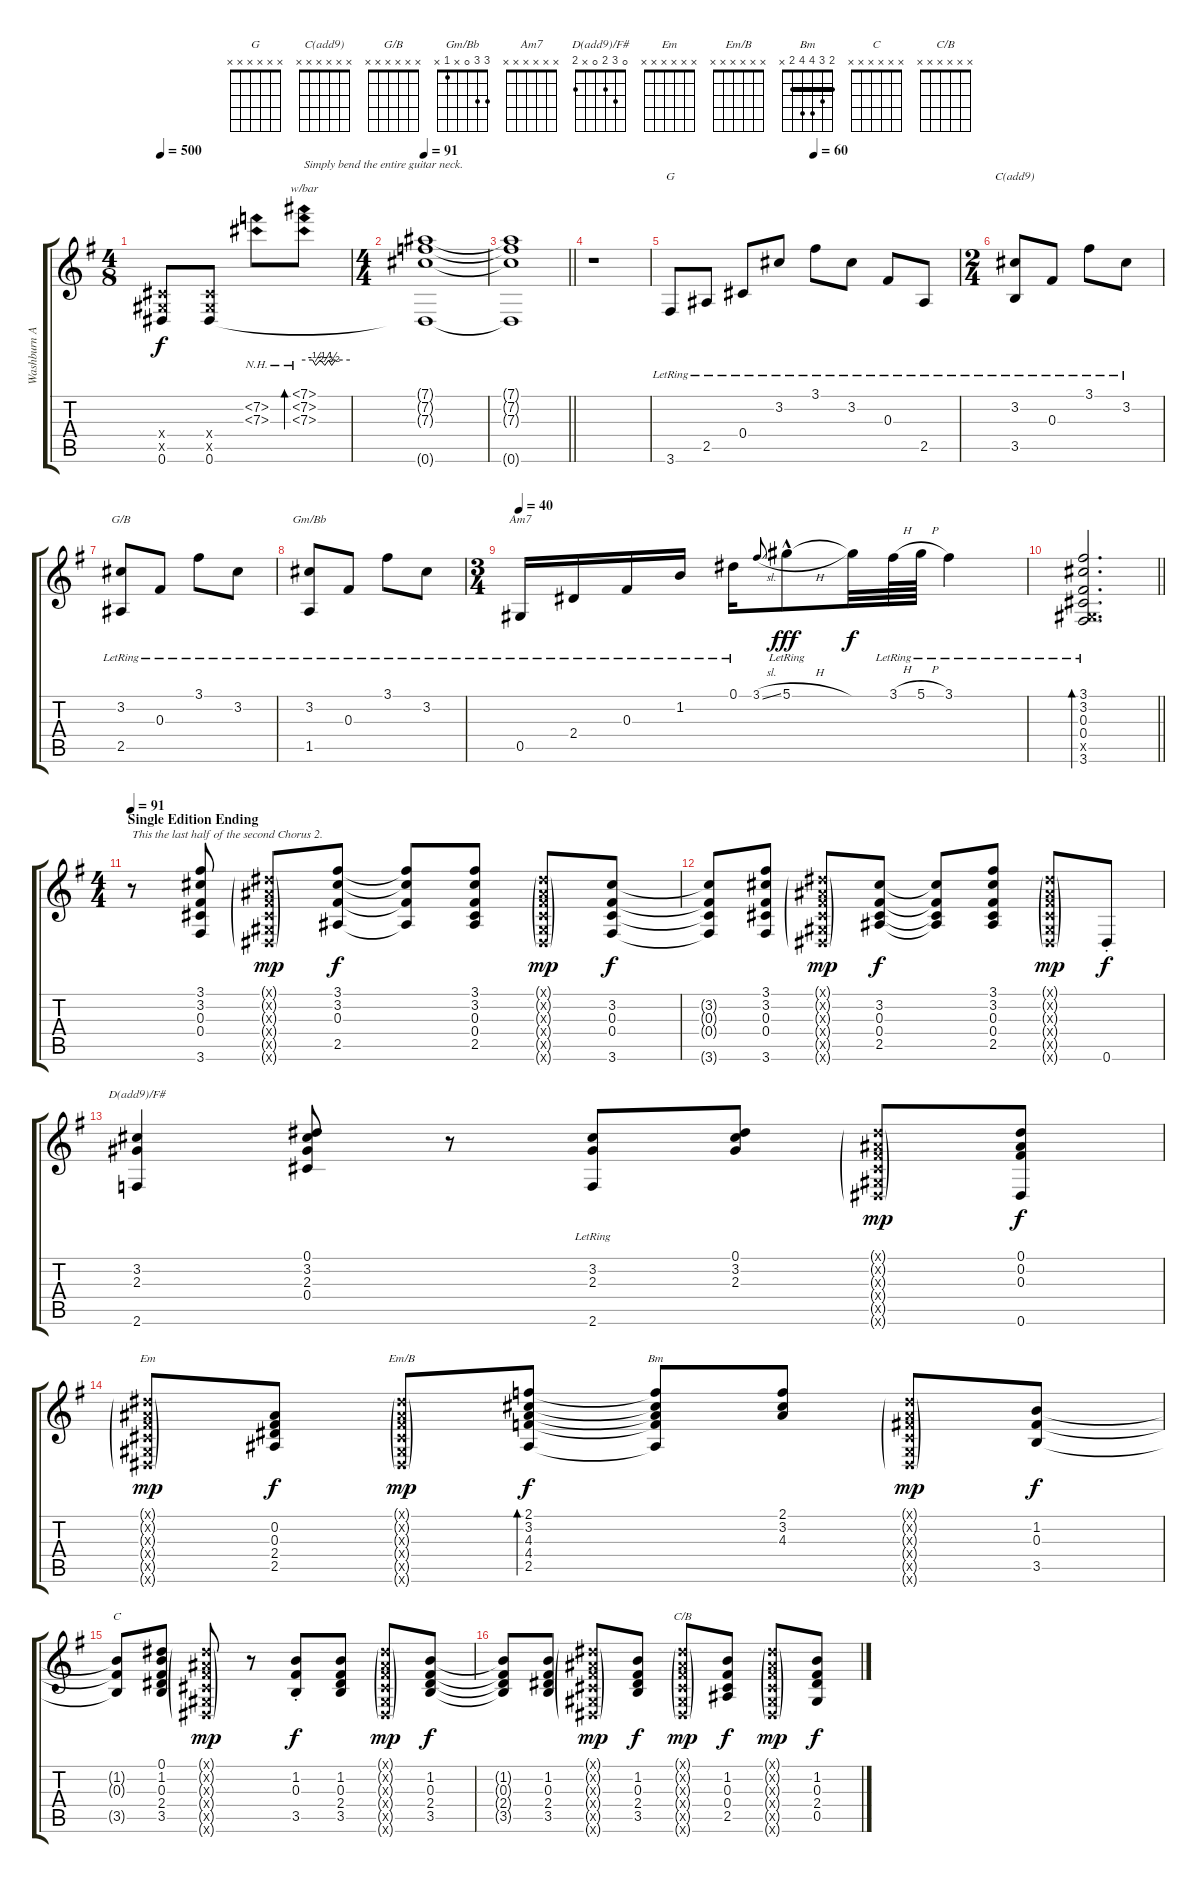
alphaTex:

\track ("Washburn Acoustic" "Washburn A") {instrument acousticguitarsteel}
\staff {score tabs}
\tuning (Eb4 Bb3 Gb3 Db3 Ab2 Eb2) {hide}
\chord ("G" x x x x x x)
\chord ("C(add9)" x x x x x x)
\chord ("G/B" x x x x x x)
\chord ("Gm/Bb" 3 3 0 x 1 x)
\chord ("Am7" x x x x x x)
\chord ("D(add9)/F#" 0 3 2 0 x 2)
\chord ("Em" x x x x x x)
\chord ("Em/B" x x x x x x)
\chord ("Bm" 2 3 4 4 2 x) {barre 2}
\chord ("C" x x x x x x)
\chord ("C/B" x x x x x x)
\ts (4 8)
\tempo 500
\clef g2
\ks g
(0.4{x} 0.5{x} 0.6).8{dy f} (0.4{x} 0.5{x} 0.6).8 (7.2{nh} 7.3{nh}).8 (7.1{nh} 7.2{nh} 7.3{nh}).8{tbe (custom default 0 0 11 0 15 -2 21 0 27 -2 32 0 36 -2 41 0 60 0) bd 480 txt "Simply bend the entire guitar neck."} |
\ts (4 4)
\tempo 91
(7.1{t} 7.2{t} 7.3{t} 0.6{t}).1 |
\barLineRight lightlight
(7.1{t} 7.2{t} 7.3{t} 0.6{t}).1 |
r.1 |
\tempo (60 0.5)
3.6{lr}.8{ch "G"} 2.5{lr}.8 0.4{lr}.8 3.2{lr}.8 3.1{lr}.8 3.2{lr}.8 0.3{lr}.8 2.5{lr}.8 |
\ts (2 4)
(3.2{lr} 3.5{lr}).8{ch "C(add9)"} 0.3{lr}.8 3.1{lr}.8 3.2{lr}.8 |
(3.2{lr} 2.5{lr}).8{ch "G/B"} 0.3{lr}.8 3.1{lr}.8 3.2{lr}.8 |
(3.2{lr} 1.5{lr}).8{ch "Gm/Bb"} 0.3{lr}.8 3.1{lr}.8 3.2{lr}.8 |
\ts (3 4)
\tempo 40
0.5{lr}.16{ch "Am7"} 2.4{lr}.16 0.3{lr}.16 1.2{lr}.16 0.1{lr}.16 3.1{sl}.8{gr onbeat} 5.1{h hac lr}.8{dy fff} 5.1{t}.32{dy f} 3.1{h lr}.64 5.1{h lr}.64 3.1{lr}.4 |
\barLineRight lightlight
(3.1{lr} 3.2{lr} 0.3{lr} 0.4{lr} 0.5{x} 3.6{lr}).2{d bd 60} |
\ts (4 4)
\section ("" "Single Edition Ending")
\tempo 91
r.8{txt "This the last half of the second Chorus 2."} (3.1 3.2 0.3 0.4 3.6).8 (0.1{g x} 0.2{g x} 0.3{g x} 0.4{g x} 0.5{g x} 0.6{g x}).8{dy mp} (3.1 3.2 0.3 2.5).8{dy f} (3.1{t} 3.2{t} 0.3{t} 2.5{t}).8 (3.1 3.2 0.3 0.4 2.5).8 (0.1{g x} 0.2{g x} 0.3{g x} 0.4{g x} 0.5{g x} 0.6{g x}).8{dy mp} (3.2 0.3 0.4 3.6).8{dy f} |
(3.2{t} 0.3{t} 0.4{t} 3.6{t}).8 (3.1 3.2 0.3 0.4 3.6).8 (0.1{g x} 0.2{g x} 0.3{g x} 0.4{g x} 0.5{g x} 0.6{g x}).8{dy mp} (3.2 0.3 0.4 2.5).8{dy f} (3.2{t} 0.3{t} 0.4{t} 2.5{t}).8 (3.1 3.2 0.3 0.4 2.5).8 (0.1{g x} 0.2{g x} 0.3{g x} 0.4{g x} 0.5{g x} 0.6{g x}).8{dy mp} 0.6{st}.8{dy f} |
(3.2 2.3 2.6).4{ch "D(add9)/F#"} (0.1 3.2 2.3 0.4).8 r.8 (3.2 2.3 2.6{lr}).8 (0.1 3.2 2.3).8 (0.1{g x} 0.2{g x} 0.3{g x} 0.4{g x} 0.5{g x} 0.6{g x}).8{dy mp} (0.1 0.2 0.3 0.6).8{dy f} |
(0.1{g x} 0.2{g x} 0.3{g x} 0.4{g x} 0.5{g x} 0.6{g x}).8{ch "Em" dy mp} (0.2 0.3 2.4 2.5).8{dy f} (0.1{g x} 0.2{g x} 0.3{g x} 0.4{g x} 0.5{g x} 0.6{g x}).8{ch "Em/B" dy mp} (2.1 3.2 4.3 4.4 2.5).8{bd 120 dy f} (2.1{t} 3.2{t} 4.3{t} 4.4{t} 2.5{t}).8{ch "Bm"} (2.1 3.2 4.3).8 (0.1{g x} 0.2{g x} 0.3{g x} 0.4{g x} 0.5{g x} 0.6{g x}).8{dy mp} (1.2 0.3 3.5).8{dy f} |
(1.2{t} 0.3{t} 3.5{t}).8{ch "C"} (0.1 1.2 0.3 2.4 3.5).8 (0.1{g x} 0.2{g x} 0.3{g x} 0.4{g x} 0.5{g x} 0.6{g x}).8{dy mp} r.8 (1.2{st} 0.3{st} 3.5{st}).8{dy f} (1.2 0.3 2.4 3.5).8 (0.1{g x} 0.2{g x} 0.3{g x} 0.4{g x} 0.5{g x} 0.6{g x}).8{dy mp} (1.2 0.3 2.4 3.5).8{dy f} |
(1.2{t} 0.3{t} 2.4{t} 3.5{t}).8 (1.2 0.3 2.4 3.5).8 (0.1{g x} 0.2{g x} 0.3{g x} 0.4{g x} 0.5{g x} 0.6{g x}).8{dy mp} (1.2 0.3 2.4 3.5).8{dy f} (0.1{g x} 0.2{g x} 0.3{g x} 0.4{g x} 0.5{g x} 0.6{g x}).8{ch "C/B" dy mp} (1.2 0.3 0.4 2.5).8{dy f} (0.1{g x} 0.2{g x} 0.3{g x} 0.4{g x} 0.5{g x} 0.6{g x}).8{dy mp} (1.2 0.3 2.4 0.5).8{dy f}
